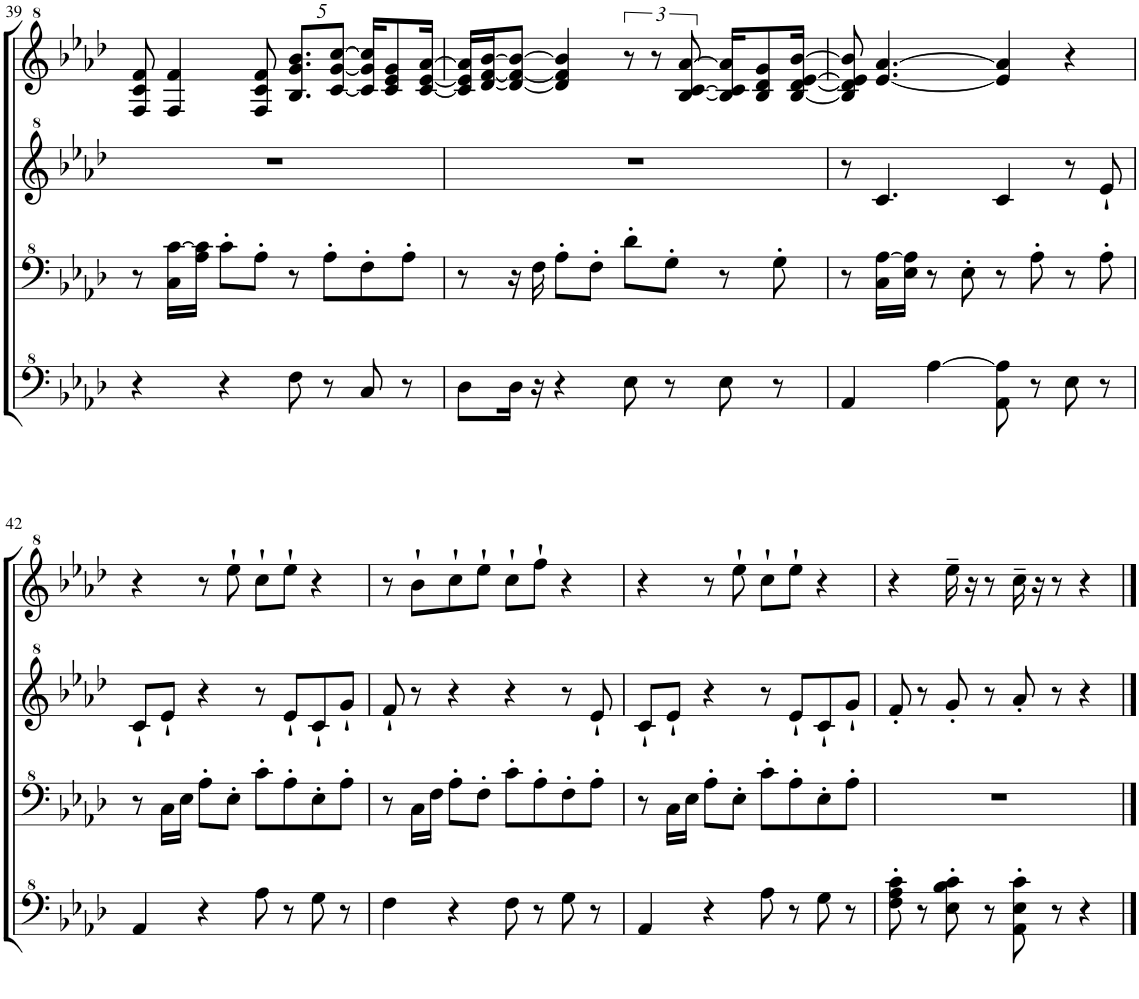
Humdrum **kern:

**kern	**kern	**kern	**kern
*part1	*part1	*part1	*part1
*staff4	*staff3	*staff2	*staff1
*I"Model III	*	*	*
!!LO:PB:g=z
*clefF^4	*clefF^4	*clefG^2	*clefG^2
*k[b-e-a-d-]	*k[b-e-a-d-]	*k[b-e-a-d-]	*k[b-e-a-d-]
*M4/4	*M4/4	*M4/4	*M4/4
=39	=39	=39	=39
4r	8r	1r	8f/ 8cc/ 8ff/
.	16c\ [16cc\LL	.	4f/ 4ff/
.	16a-\ 16cc\]JJ	.	.
4r	8cc'\L	.	.
.	8a-'\J	.	8f/ 8cc/ 8ff/
*	*	*	*Xbrackettup
8f\	8r	.	10.b-/ 10.gg/ 10.bb-/L
8r	8a-'\L	.	.
.	.	.	[10cc/ [10gg/ [10ccc/J
8c/	8f'\	.	16cc/] 16gg/] 16ccc/]KL
.	.	.	8cc/ 8ee-/ 8gg/
8r	8a-'\J	.	.
.	.	.	[16cc/ [16ee-/ [16aa-/Jk
=40	=40	=40	=40
8d-\L	8r	1r	16cc/] 16ee-/] 16aa-/]LL
.	.	.	[16dd-/ [16ff/ [16bb-/J
16d-\Jk	16r	.	8dd-/_ 8ff/_ 8bb-/_J
16r	16f\	.	.
4r	8a-'\L	.	4dd-/] 4ff/] 4bb-/]
.	8f'\J	.	.
*	*	*	*brackettup
8e-\	8dd-'\L	.	12r
.	.	.	12r
8r	8g'\J	.	.
.	.	.	[12b-/ [12cc/ [12aa-/
8e-\	8r	.	16b-/] 16cc/] 16aa-/]KL
.	.	.	8b-/ 8dd-/ 8gg/
8r	8g'\	.	.
.	.	.	[16b-/ [16dd-/ [16ee-/ [16bb-/Jk
=41	=41	=41	=41
4A-/	8r	8r	8b-/] 8dd-/] 8ee-/] 8bb-/]
.	16c\ [16a-\LL	4.cc/	[4.ee-/ [4.aa-/
.	16e-\ 16a-\]JJ	.	.
[4a-\	8r	.	.
.	8e-'\	.	.
8A-\ 8a-\]	8r	4cc/	4ee-/] 4aa-/]
8r	8a-'\	.	.
8e-\	8r	8r	4r
8r	8a-'\	8ee-`/	.
!!LO:LB:g=z
=42	=42	=42	=42
4A-/	8r	8cc`/L	4r
.	16c\LL	8ee-`/J	.
.	16e-\JJ	.	.
4r	8a-'\L	4r	8r
.	8e-'\J	.	8eee-`\
8a-\	8cc'\L	8r	8ccc`\L
8r	8a-'\	8ee-`/L	8eee-`\J
8g\	8e-'\	8cc`/	4r
8r	8a-'\J	8gg`/J	.
=43	=43	=43	=43
4f\	8r	8ff`/	8r
.	16c\LL	8r	8bb-`\L
.	16f\JJ	.	.
4r	8a-'\L	4r	8ccc`\
.	8f'\J	.	8eee-`\J
8f\	8cc'\L	4r	8ccc`\L
8r	8a-'\	.	8fff`\J
8g\	8f'\	8r	4r
8r	8a-'\J	8ee-`/	.
=44	=44	=44	=44
4A-/	8r	8cc`/L	4r
.	16c\LL	8ee-`/J	.
.	16e-\JJ	.	.
4r	8a-'\L	4r	8r
.	8e-'\J	.	8eee-`\
8a-\	8cc'\L	8r	8ccc`\L
8r	8a-'\	8ee-`/L	8eee-`\J
8g\	8e-'\	8cc`/	4r
8r	8a-'\J	8gg`/J	.
=45	=45	=45	=45
8f\' 8a-\' 8cc\'	1r	8ff'/	4r
8r	.	8r	.
8e-\' 8b-\' 8cc\'	.	8gg'/	16eee-~\
.	.	.	16r
8r	.	8r	8r
8A-\' 8e-\' 8cc\'	.	8aa-'/	16ccc~\
.	.	.	16r
8r	.	8r	8r
4r	.	4r	4r
==	==	==	==
*-	*-	*-	*-
